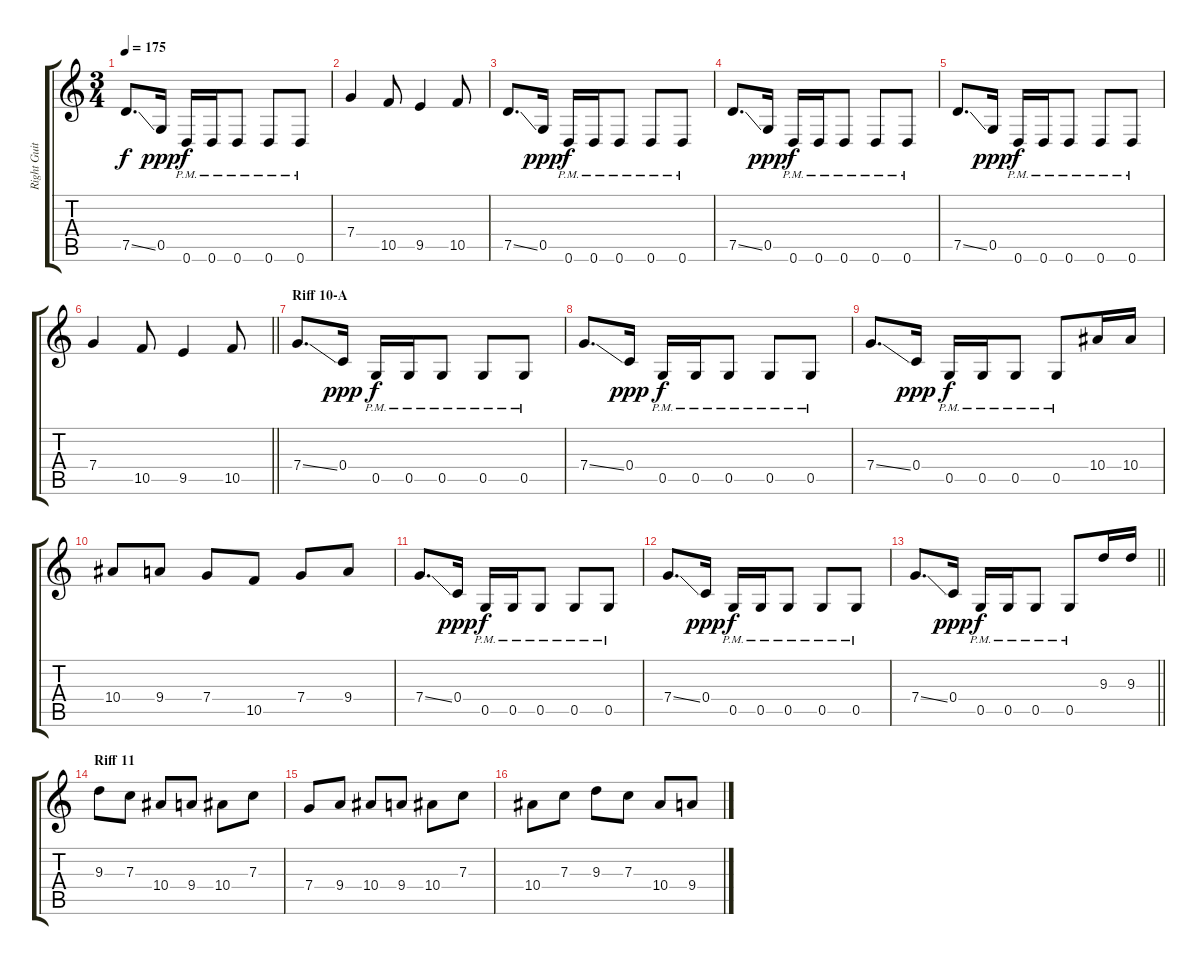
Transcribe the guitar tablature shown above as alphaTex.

\track ("Right Guitar" "Right Guit") {instrument distortionguitar}
\staff {score tabs}
\tuning (D4 A3 F3 C3 G2 D2) {hide}
\ts (3 4)
\tempo 175
\clef g2
\ks c
7.5{ss}.8{d dy f} 0.5.16{dy ppp} 0.6{pm}.16{dy f} 0.6{pm}.16 0.6{pm}.8 0.6{pm}.8 0.6{pm}.8 |
7.4.4 10.5.8 9.5.4 10.5.8 |
7.5{ss}.8{d} 0.5.16{dy ppp} 0.6{pm}.16{dy f} 0.6{pm}.16 0.6{pm}.8 0.6{pm}.8 0.6{pm}.8 |
7.5{ss}.8{d} 0.5.16{dy ppp} 0.6{pm}.16{dy f} 0.6{pm}.16 0.6{pm}.8 0.6{pm}.8 0.6{pm}.8 |
7.5{ss}.8{d} 0.5.16{dy ppp} 0.6{pm}.16{dy f} 0.6{pm}.16 0.6{pm}.8 0.6{pm}.8 0.6{pm}.8 |
\barLineRight lightlight
7.4.4 10.5.8 9.5.4 10.5.8 |
\section ("" "Riff 10-A")
7.4{ss}.8{d} 0.4.16{dy ppp} 0.5{pm}.16{dy f} 0.5{pm}.16 0.5{pm}.8 0.5{pm}.8 0.5{pm}.8 |
7.4{ss}.8{d} 0.4.16{dy ppp} 0.5{pm}.16{dy f} 0.5{pm}.16 0.5{pm}.8 0.5{pm}.8 0.5{pm}.8 |
7.4{ss}.8{d} 0.4.16{dy ppp} 0.5{pm}.16{dy f} 0.5{pm}.16 0.5{pm}.8 0.5{pm}.8 10.4.16 10.4.16 |
10.4.8 9.4.8 7.4.8 10.5.8 7.4.8 9.4.8 |
7.4{ss}.8{d} 0.4.16{dy ppp} 0.5{pm}.16{dy f} 0.5{pm}.16 0.5{pm}.8 0.5{pm}.8 0.5{pm}.8 |
7.4{ss}.8{d} 0.4.16{dy ppp} 0.5{pm}.16{dy f} 0.5{pm}.16 0.5{pm}.8 0.5{pm}.8 0.5{pm}.8 |
\barLineRight lightlight
7.4{ss}.8{d} 0.4.16{dy ppp} 0.5{pm}.16{dy f} 0.5{pm}.16 0.5{pm}.8 0.5{pm}.8 9.3.16 9.3.16 |
\section ("" "Riff 11")
9.3.8 7.3.8 10.4.8 9.4.8 10.4.8 7.3.8 |
7.4.8 9.4.8 10.4.8 9.4.8 10.4.8 7.3.8 |
10.4.8 7.3.8 9.3.8 7.3.8 10.4.8 9.4.8
